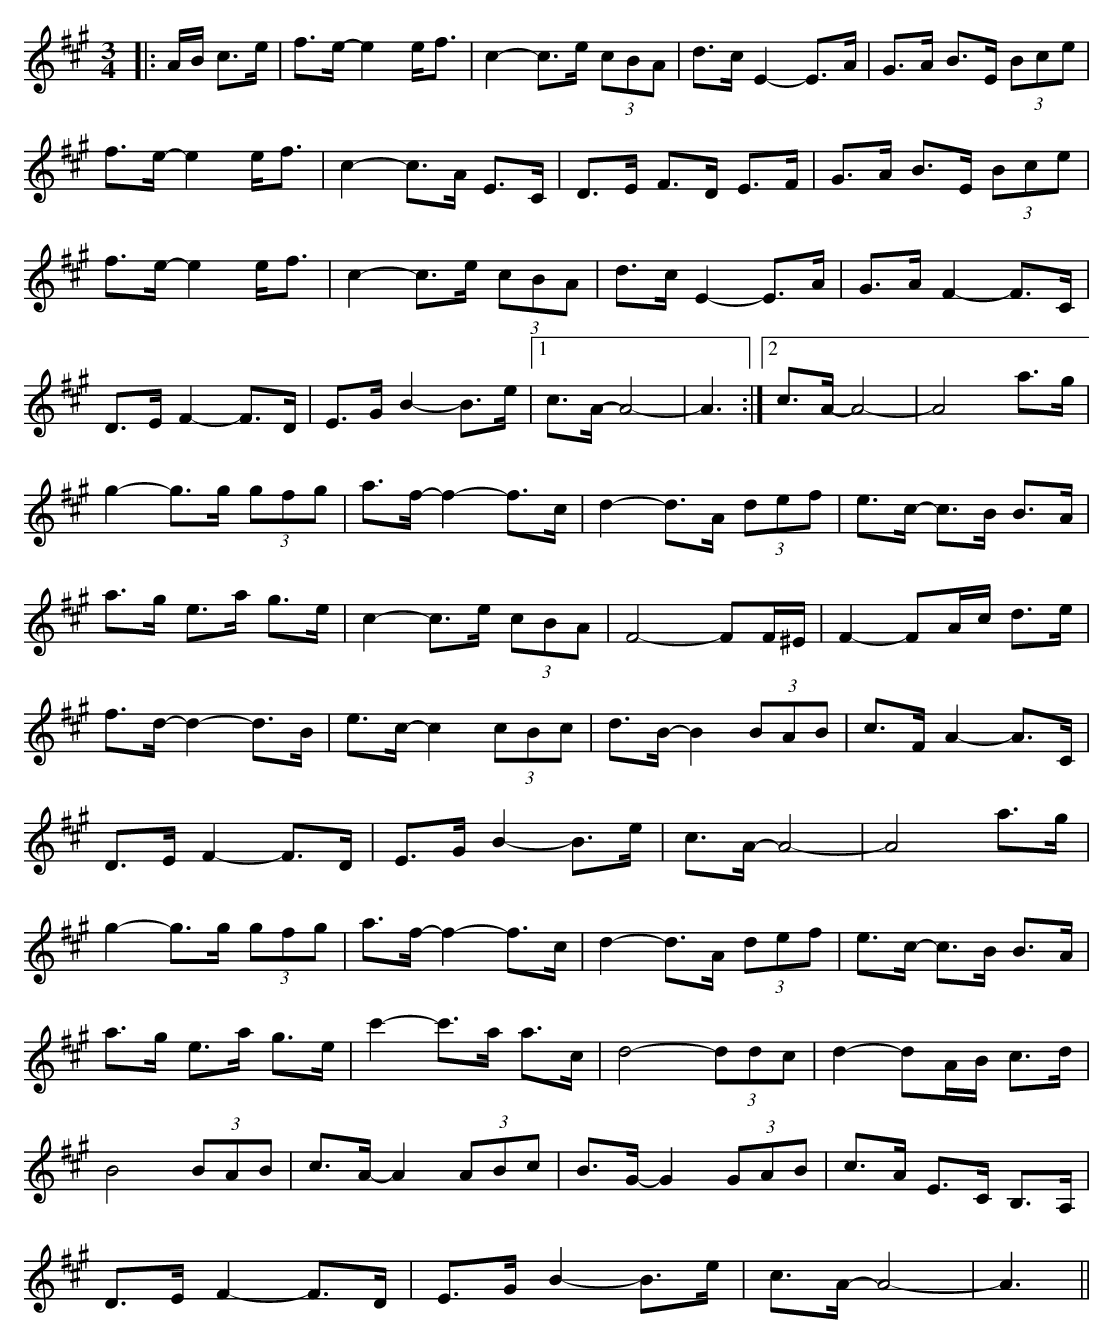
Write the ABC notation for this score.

X:1
M:3/4
K:A
|:A/B/ c>e|f>e- e2 e<f|c2- c>e (3cBA|d>c E2- E>A|G>A B>E (3Bce|
f>e- e2 e<f|c2- c>A E>C|D>E F>D E>F|G>A B>E (3Bce|
f>e- e2 e<f|c2- c>e (3cBA|d>c E2- E>A|G>A F2- F>C|
D>E F2- F>D|E>G B2- B>e|1 c>A- A4-|A3:|2 c>A- A4-|A4 a>g|
g2- g>g (3gfg|a>f- f2- f>c|d2- d>A (3def|e>c- c>B B>A|
a>g e>a g>e|c2- c>e (3cBA|F4- FF/^E/|F2- FA/c/ d>e|
f>d- d2- d>B|e>c- c2 (3cBc|d>B- B2 (3BAB|c>F A2- A>C|
D>E F2- F>D|E>G B2- B>e|c>A- A4-|A4 a>g|
g2- g>g (3gfg|a>f- f2- f>c|d2- d>A (3def|e>c- c>B B>A|
a>g e>a g>e|c'2- c'>a a>c|d4- (3ddc|d2- dA/B/ c>d|
B4 (3BAB|c>A- A2 (3ABc|B>G- G2 (3GAB|c>A E>C B,>A,|
D>E F2- F>D|E>G B2- B>e|c>A- A4-|A3||
